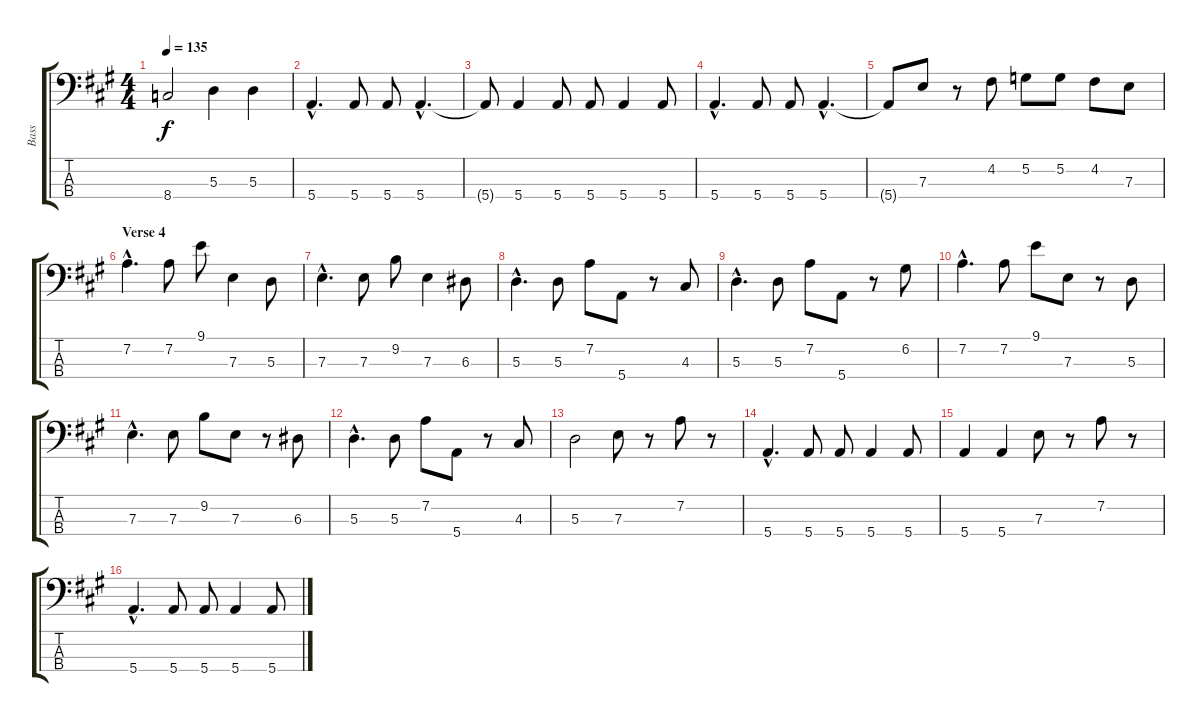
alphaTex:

\track ("Bass" "Bass") {instrument acousticbass}
\staff {score tabs}
\tuning (G2 D2 A1 E1) {hide}
\ts (4 4)
\tempo 135
\clef f4
\ks a
8.4{t}.2{dy f} 5.3.4 5.3.4 |
5.4{hac}.4{d} 5.4.8 5.4.8 5.4{hac}.4{d} |
5.4{t}.8 5.4.4 5.4.8 5.4.8 5.4.4 5.4.8 |
5.4{hac}.4{d} 5.4.8 5.4.8 5.4{hac}.4{d} |
5.4{t}.8 7.3.8 r.8 4.2.8 5.2.8 5.2.8 4.2.8 7.3.8 |
\section ("" "Verse 4")
7.2{hac}.4{d} 7.2.8 9.1.8 7.3.4 5.3.8 |
7.3{hac}.4{d} 7.3.8 9.2.8 7.3.4 6.3.8 |
5.3{hac}.4{d} 5.3.8 7.2.8 5.4.8 r.8 4.3.8 |
5.3{hac}.4{d} 5.3.8 7.2.8 5.4.8 r.8 6.2.8 |
7.2{hac}.4{d} 7.2.8 9.1.8 7.3.8 r.8 5.3.8 |
7.3{hac}.4{d} 7.3.8 9.2.8 7.3.8 r.8 6.3.8 |
5.3{hac}.4{d} 5.3.8 7.2.8 5.4.8 r.8 4.3.8 |
5.3.2 7.3.8 r.8 7.2.8 r.8 |
5.4{hac}.4{d} 5.4.8 5.4.8 5.4.4 5.4.8 |
5.4.4 5.4.4 7.3.8 r.8 7.2.8 r.8 |
5.4{hac}.4{d} 5.4.8 5.4.8 5.4.4 5.4.8
